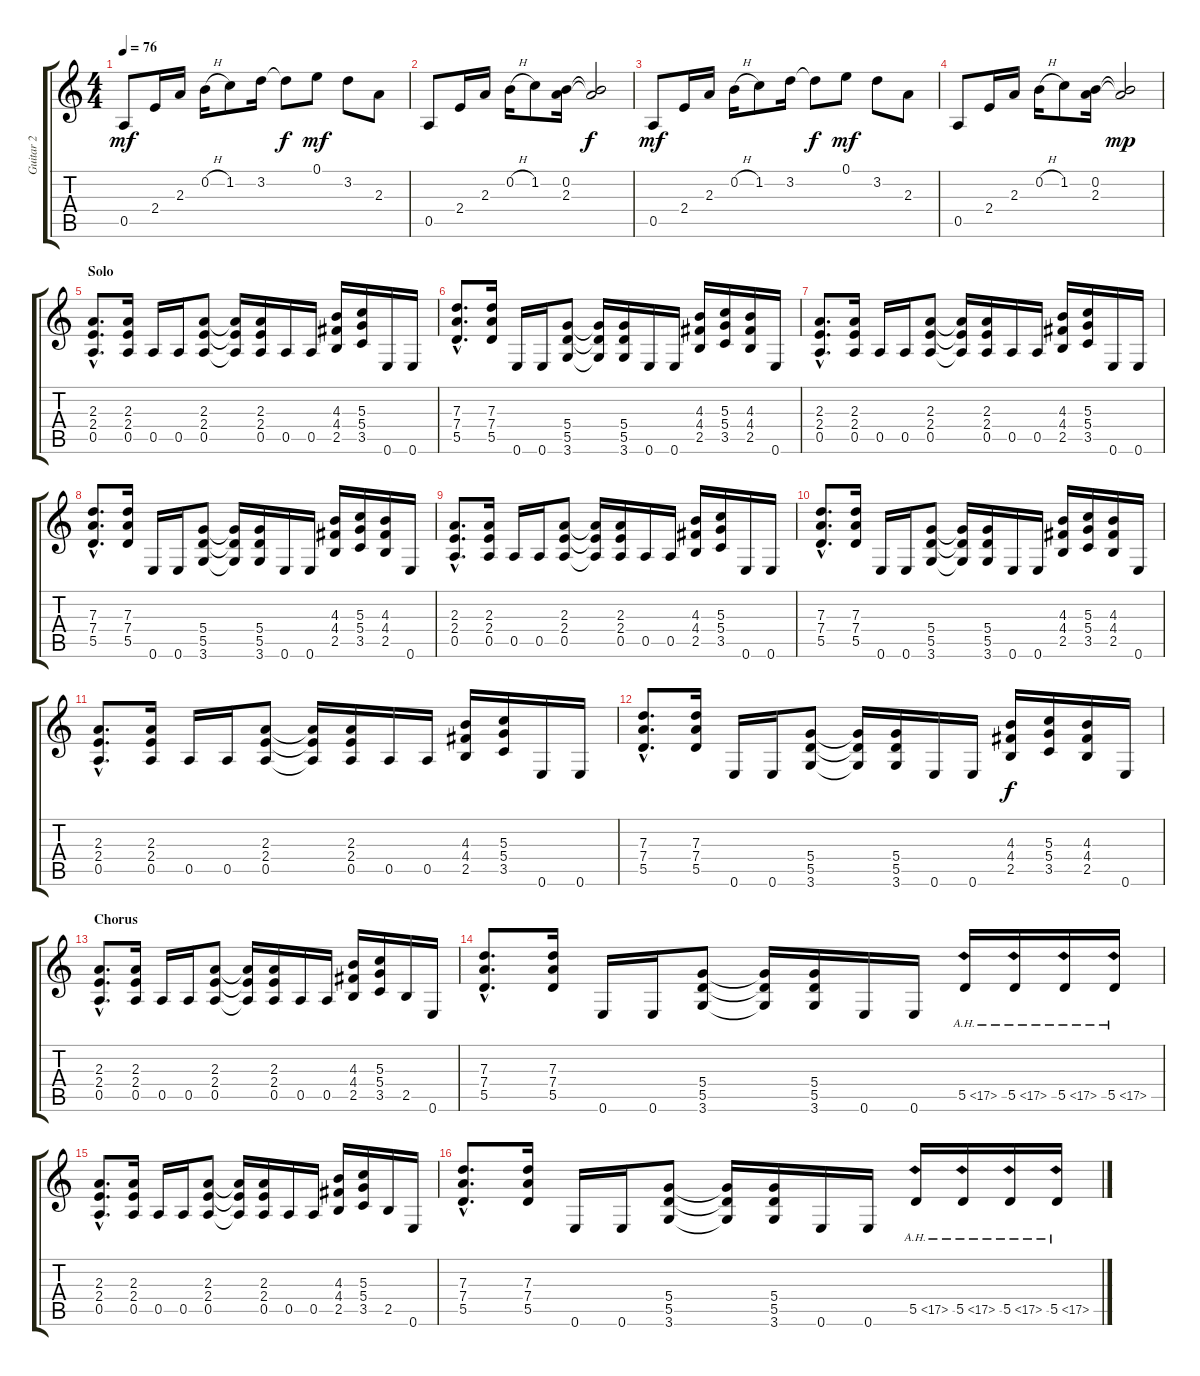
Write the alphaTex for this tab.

\track ("Guitar 2" "Guitar 2") {instrument electricguitarjazz}
\staff {score tabs}
\tuning (E4 B3 G3 D3 A2 E2) {hide}
\ts (4 4)
\tempo 76
\clef g2
\ks c
0.5.8{dy mf instrument electricguitarjazz} 2.4.16 2.3.16 0.2{h}.16 1.2.8 3.2.16 3.2{t}.8{dy f} 0.1.8{dy mf} 3.2.8 2.3.8 |
0.5.8 2.4.16 2.3.16 0.2{h}.16 1.2.8 (0.2 2.3).16 (0.2{t} 2.3{t}).2{dy f} |
0.5.8{dy mf} 2.4.16 2.3.16 0.2{h}.16 1.2.8 3.2.16 3.2{t}.8{dy f} 0.1.8{dy mf} 3.2.8 2.3.8 |
0.5.8 2.4.16 2.3.16 0.2{h}.16 1.2.8 (0.2 2.3).16 (0.2{t} 2.3{t}).2{dy mp} |
\section ("" "Solo")
(2.3{hac} 2.4{hac} 0.5{hac}).8{d instrument distortionguitar} (2.3 2.4 0.5).16 0.5.16 0.5.16 (2.3 2.4 0.5).8 (2.3{t} 2.4{t} 0.5{t}).16 (2.3 2.4 0.5).16 0.5.16 0.5.16 (4.3 4.4 2.5).16 (5.3 5.4 3.5).16 0.6.16 0.6.16 |
(7.3{hac} 7.4{hac} 5.5{hac}).8{d} (7.3 7.4 5.5).16 0.6.16 0.6.16 (5.4 5.5 3.6).8 (5.4{t} 5.5{t} 3.6{t}).16 (5.4 5.5 3.6).16 0.6.16 0.6.16 (4.3 4.4 2.5).16 (5.3 5.4 3.5).16 (4.3 4.4 2.5).16 0.6.16 |
(2.3{hac} 2.4{hac} 0.5{hac}).8{d} (2.3 2.4 0.5).16 0.5.16 0.5.16 (2.3 2.4 0.5).8 (2.3{t} 2.4{t} 0.5{t}).16 (2.3 2.4 0.5).16 0.5.16 0.5.16 (4.3 4.4 2.5).16 (5.3 5.4 3.5).16 0.6.16 0.6.16 |
(7.3{hac} 7.4{hac} 5.5{hac}).8{d} (7.3 7.4 5.5).16 0.6.16 0.6.16 (5.4 5.5 3.6).8 (5.4{t} 5.5{t} 3.6{t}).16 (5.4 5.5 3.6).16 0.6.16 0.6.16 (4.3 4.4 2.5).16 (5.3 5.4 3.5).16 (4.3 4.4 2.5).16 0.6.16 |
(2.3{hac} 2.4{hac} 0.5{hac}).8{d} (2.3 2.4 0.5).16 0.5.16 0.5.16 (2.3 2.4 0.5).8 (2.3{t} 2.4{t} 0.5{t}).16 (2.3 2.4 0.5).16 0.5.16 0.5.16 (4.3 4.4 2.5).16 (5.3 5.4 3.5).16 0.6.16 0.6.16 |
(7.3{hac} 7.4{hac} 5.5{hac}).8{d} (7.3 7.4 5.5).16 0.6.16 0.6.16 (5.4 5.5 3.6).8 (5.4{t} 5.5{t} 3.6{t}).16 (5.4 5.5 3.6).16 0.6.16 0.6.16 (4.3 4.4 2.5).16 (5.3 5.4 3.5).16 (4.3 4.4 2.5).16 0.6.16 |
(2.3{hac} 2.4{hac} 0.5{hac}).8{d} (2.3 2.4 0.5).16 0.5.16 0.5.16 (2.3 2.4 0.5).8 (2.3{t} 2.4{t} 0.5{t}).16 (2.3 2.4 0.5).16 0.5.16 0.5.16 (4.3 4.4 2.5).16 (5.3 5.4 3.5).16 0.6.16 0.6.16 |
(7.3{hac} 7.4{hac} 5.5{hac}).8{d} (7.3 7.4 5.5).16 0.6.16 0.6.16 (5.4 5.5 3.6).8 (5.4{t} 5.5{t} 3.6{t}).16 (5.4 5.5 3.6).16 0.6.16 0.6.16 (4.3 4.4 2.5).16{dy f} (5.3 5.4 3.5).16 (4.3 4.4 2.5).16 0.6.16 |
\section ("" "Chorus")
(2.3{hac} 2.4{hac} 0.5{hac}).8{d} (2.3 2.4 0.5).16 0.5.16 0.5.16 (2.3 2.4 0.5).8 (2.3{t} 2.4{t} 0.5{t}).16 (2.3 2.4 0.5).16 0.5.16 0.5.16 (4.3 4.4 2.5).16 (5.3 5.4 3.5).16 2.5.16 0.6.16 |
(7.3{hac} 7.4{hac} 5.5{hac}).8{d} (7.3 7.4 5.5).16 0.6.16 0.6.16 (5.4 5.5 3.6).8 (5.4{t} 5.5{t} 3.6{t}).16 (5.4 5.5 3.6).16 0.6.16 0.6.16 5.5{ah 12}.16 5.5{ah 12}.16 5.5{ah 12}.16 5.5{ah 12}.16 |
(2.3{hac} 2.4{hac} 0.5{hac}).8{d} (2.3 2.4 0.5).16 0.5.16 0.5.16 (2.3 2.4 0.5).8 (2.3{t} 2.4{t} 0.5{t}).16 (2.3 2.4 0.5).16 0.5.16 0.5.16 (4.3 4.4 2.5).16 (5.3 5.4 3.5).16 2.5.16 0.6.16 |
(7.3{hac} 7.4{hac} 5.5{hac}).8{d} (7.3 7.4 5.5).16 0.6.16 0.6.16 (5.4 5.5 3.6).8 (5.4{t} 5.5{t} 3.6{t}).16 (5.4 5.5 3.6).16 0.6.16 0.6.16 5.5{ah 12}.16 5.5{ah 12}.16 5.5{ah 12}.16 5.5{ah 12}.16
